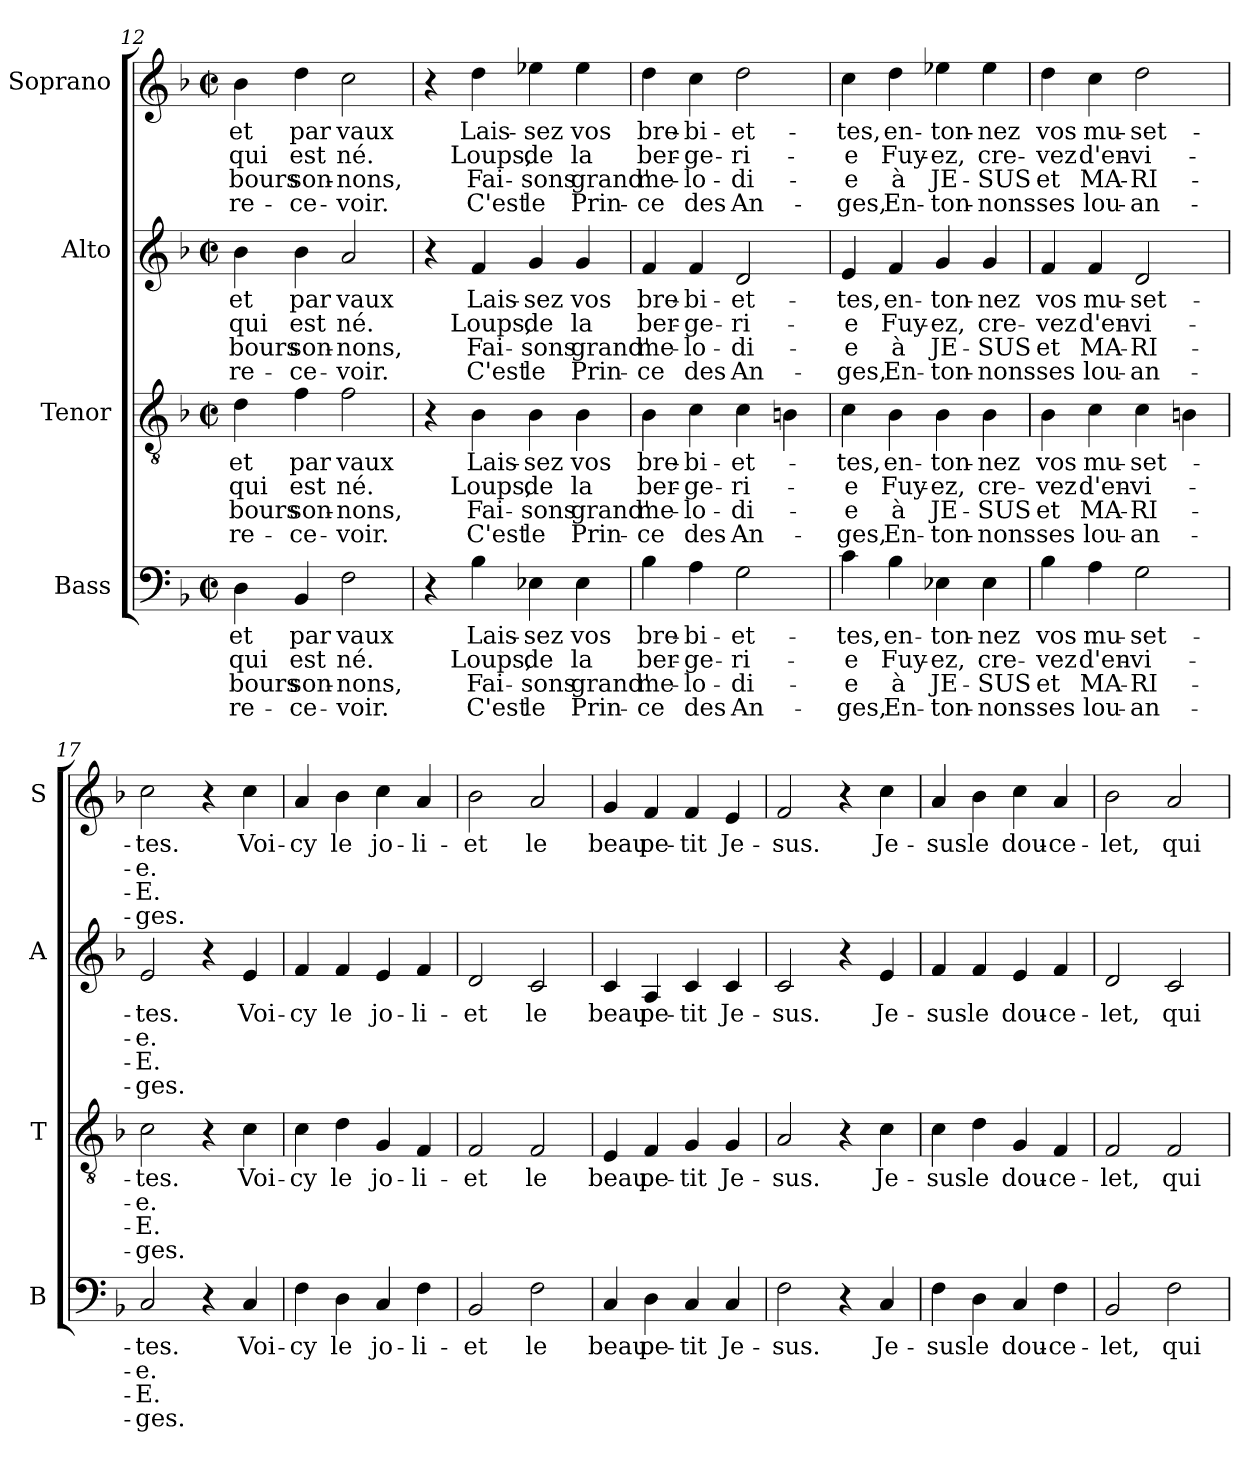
**kern	**text	**text	**text	**text	**kern	**text	**text	**text	**text	**kern	**text	**text	**text	**text	**kern	**text	**text	**text	**text
*part4	*part4	*part4	*part4	*part4	*part3	*part3	*part3	*part3	*part3	*part2	*part2	*part2	*part2	*part2	*part1	*part1	*part1	*part1	*part1
*staff4	*staff4	*staff4	*staff4	*staff4	*staff3	*staff3	*staff3	*staff3	*staff3	*staff2	*staff2	*staff2	*staff2	*staff2	*staff1	*staff1	*staff1	*staff1	*staff1
*I"Bass	*	*	*	*	*I"Tenor	*	*	*	*	*I"Alto	*	*	*	*	*I"Soprano	*	*	*	*
*I'B	*	*	*	*	*I'T	*	*	*	*	*I'A	*	*	*	*	*I'S	*	*	*	*
*clefF4	*	*	*	*	*clefGv2	*	*	*	*	*clefG2	*	*	*	*	*clefG2	*	*	*	*
*k[b-]	*	*	*	*	*k[b-]	*	*	*	*	*k[b-]	*	*	*	*	*k[b-]	*	*	*	*
*F:	*	*	*	*	*F:	*	*	*	*	*F:	*	*	*	*	*F:	*	*	*	*
*M2/2	*	*	*	*	*M2/2	*	*	*	*	*M2/2	*	*	*	*	*M2/2	*	*	*	*
*met(c|)	*	*	*	*	*met(c|)	*	*	*	*	*met(c|)	*	*	*	*	*met(c|)	*	*	*	*
=12	=12	=12	=12	=12	=12	=12	=12	=12	=12	=12	=12	=12	=12	=12	=12	=12	=12	=12	=12
!	!LO:LY:b	!LO:LY:b	!LO:LY:b	!LO:LY:b	!	!LO:LY:b	!LO:LY:b	!LO:LY:b	!LO:LY:b	!	!LO:LY:b	!LO:LY:b	!LO:LY:b	!LO:LY:b	!	!LO:LY:b	!LO:LY:b	!LO:LY:b	!LO:LY:b
4D\	et	qui	-bours	re-	4d\	et	qui	-bours	re-	4b-\	et	qui	-bours	re-	4b-\	et	qui	-bours	re-
!	!LO:LY:b	!LO:LY:b	!LO:LY:b	!LO:LY:b	!	!LO:LY:b	!LO:LY:b	!LO:LY:b	!LO:LY:b	!	!LO:LY:b	!LO:LY:b	!LO:LY:b	!LO:LY:b	!	!LO:LY:b	!LO:LY:b	!LO:LY:b	!LO:LY:b
4BB-/	par	est	son-	-ce-	4f\	par	est	son-	-ce-	4b-\	par	est	son-	-ce-	4dd\	par	est	son-	-ce-
!	!LO:LY:b	!LO:LY:b	!LO:LY:b	!LO:LY:b	!	!LO:LY:b	!LO:LY:b	!LO:LY:b	!LO:LY:b	!	!LO:LY:b	!LO:LY:b	!LO:LY:b	!LO:LY:b	!	!LO:LY:b	!LO:LY:b	!LO:LY:b	!LO:LY:b
2F\	vaux	né.	-nons,	-voir.	2f\	vaux	né.	-nons,	-voir.	2a/	vaux	né.	-nons,	-voir.	2cc\	vaux	né.	-nons,	-voir.
=13	=13	=13	=13	=13	=13	=13	=13	=13	=13	=13	=13	=13	=13	=13	=13	=13	=13	=13	=13
4r	.	.	.	.	4rA	.	.	.	.	4r	.	.	.	.	4r	.	.	.	.
!	!LO:LY:b	!LO:LY:b	!LO:LY:b	!LO:LY:b	!	!LO:LY:b	!LO:LY:b	!LO:LY:b	!LO:LY:b	!	!LO:LY:b	!LO:LY:b	!LO:LY:b	!LO:LY:b	!	!LO:LY:b	!LO:LY:b	!LO:LY:b	!LO:LY:b
4B-\	Lais-	Loups,	Fai-	C'est	4B-\	Lais-	Loups,	Fai-	C'est	4f/	Lais-	Loups,	Fai-	C'est	4dd\	Lais-	Loups,	Fai-	C'est
!	!LO:LY:b	!LO:LY:b	!LO:LY:b	!LO:LY:b	!	!LO:LY:b	!LO:LY:b	!LO:LY:b	!LO:LY:b	!	!LO:LY:b	!LO:LY:b	!LO:LY:b	!LO:LY:b	!	!LO:LY:b	!LO:LY:b	!LO:LY:b	!LO:LY:b
4E-X\	-sez	de	-sons	le	4B-\	-sez	de	-sons	le	4g/	-sez	de	-sons	le	4ee-X\	-sez	de	-sons	le
!	!LO:LY:b	!LO:LY:b	!LO:LY:b	!LO:LY:b	!	!LO:LY:b	!LO:LY:b	!LO:LY:b	!LO:LY:b	!	!LO:LY:b	!LO:LY:b	!LO:LY:b	!LO:LY:b	!	!LO:LY:b	!LO:LY:b	!LO:LY:b	!LO:LY:b
4E-\	vos	la	grand'	Prin-	4B-\	vos	la	grand'	Prin-	4g/	vos	la	grand'	Prin-	4ee-\	vos	la	grand'	Prin-
=14	=14	=14	=14	=14	=14	=14	=14	=14	=14	=14	=14	=14	=14	=14	=14	=14	=14	=14	=14
!	!LO:LY:b	!LO:LY:b	!LO:LY:b	!LO:LY:b	!	!LO:LY:b	!LO:LY:b	!LO:LY:b	!LO:LY:b	!	!LO:LY:b	!LO:LY:b	!LO:LY:b	!LO:LY:b	!	!LO:LY:b	!LO:LY:b	!LO:LY:b	!LO:LY:b
4B-\	bre-	ber-	me-	-ce	4B-\	bre-	ber-	me-	-ce	4f/	bre-	ber-	me-	-ce	4dd\	bre-	ber-	me-	-ce
!	!LO:LY:b	!LO:LY:b	!LO:LY:b	!LO:LY:b	!	!LO:LY:b	!LO:LY:b	!LO:LY:b	!LO:LY:b	!	!LO:LY:b	!LO:LY:b	!LO:LY:b	!LO:LY:b	!	!LO:LY:b	!LO:LY:b	!LO:LY:b	!LO:LY:b
4A\	-bi-	-ge-	-lo-	des	4c\	-bi-	-ge-	-lo-	des	4f/	-bi-	-ge-	-lo-	des	4cc\	-bi-	-ge-	-lo-	des
!	!LO:LY:b	!LO:LY:b	!LO:LY:b	!LO:LY:b	!	!LO:LY:b	!LO:LY:b	!LO:LY:b	!LO:LY:b	!	!LO:LY:b	!LO:LY:b	!LO:LY:b	!LO:LY:b	!	!LO:LY:b	!LO:LY:b	!LO:LY:b	!LO:LY:b
2G\	-et-	-ri-	-di-	An-	4c\	-et-	-ri-	-di-	An-	2d/	-et-	-ri-	-di-	An-	2dd\	-et-	-ri-	-di-	An-
.	.	.	.	.	4Bn\	.	.	.	.	.	.	.	.	.	.	.	.	.	.
=15	=15	=15	=15	=15	=15	=15	=15	=15	=15	=15	=15	=15	=15	=15	=15	=15	=15	=15	=15
!	!LO:LY:b	!LO:LY:b	!LO:LY:b	!LO:LY:b	!	!LO:LY:b	!LO:LY:b	!LO:LY:b	!LO:LY:b	!	!LO:LY:b	!LO:LY:b	!LO:LY:b	!LO:LY:b	!	!LO:LY:b	!LO:LY:b	!LO:LY:b	!LO:LY:b
4c\	-tes,	-e	-e	-ges,	4c\	-tes,	-e	-e	-ges,	4e/	-tes,	-e	-e	-ges,	4cc\	-tes,	-e	-e	-ges,
!	!LO:LY:b	!LO:LY:b	!LO:LY:b	!LO:LY:b	!	!LO:LY:b	!LO:LY:b	!LO:LY:b	!LO:LY:b	!	!LO:LY:b	!LO:LY:b	!LO:LY:b	!LO:LY:b	!	!LO:LY:b	!LO:LY:b	!LO:LY:b	!LO:LY:b
4B-\	en-	Fuy-	à	En-	4B-\	en-	Fuy-	à	En-	4f/	en-	Fuy-	à	En-	4dd\	en-	Fuy-	à	En-
!	!LO:LY:b	!LO:LY:b	!LO:LY:b	!LO:LY:b	!	!LO:LY:b	!LO:LY:b	!LO:LY:b	!LO:LY:b	!	!LO:LY:b	!LO:LY:b	!LO:LY:b	!LO:LY:b	!	!LO:LY:b	!LO:LY:b	!LO:LY:b	!LO:LY:b
4E-X\	-ton-	-ez,	JE-	-ton-	4B-\	-ton-	-ez,	JE-	-ton-	4g/	-ton-	-ez,	JE-	-ton-	4ee-X\	-ton-	-ez,	JE-	-ton-
!	!LO:LY:b	!LO:LY:b	!LO:LY:b	!LO:LY:b	!	!LO:LY:b	!LO:LY:b	!LO:LY:b	!LO:LY:b	!	!LO:LY:b	!LO:LY:b	!LO:LY:b	!LO:LY:b	!	!LO:LY:b	!LO:LY:b	!LO:LY:b	!LO:LY:b
4E-\	-nez	cre-	-SUS	-nons	4B-\	-nez	cre-	-SUS	-nons	4g/	-nez	cre-	-SUS	-nons	4ee-\	-nez	cre-	-SUS	-nons
=16	=16	=16	=16	=16	=16	=16	=16	=16	=16	=16	=16	=16	=16	=16	=16	=16	=16	=16	=16
!	!LO:LY:b	!LO:LY:b	!LO:LY:b	!LO:LY:b	!	!LO:LY:b	!LO:LY:b	!LO:LY:b	!LO:LY:b	!	!LO:LY:b	!LO:LY:b	!LO:LY:b	!LO:LY:b	!	!LO:LY:b	!LO:LY:b	!LO:LY:b	!LO:LY:b
4B-\	vos	-vez	et	ses	4B-\	vos	-vez	et	ses	4f/	vos	-vez	et	ses	4dd\	vos	-vez	et	ses
!	!LO:LY:b	!LO:LY:b	!LO:LY:b	!LO:LY:b	!	!LO:LY:b	!LO:LY:b	!LO:LY:b	!LO:LY:b	!	!LO:LY:b	!LO:LY:b	!LO:LY:b	!LO:LY:b	!	!LO:LY:b	!LO:LY:b	!LO:LY:b	!LO:LY:b
4A\	mu-	d'en-	MA-	lou-	4c\	mu-	d'en-	MA-	lou-	4f/	mu-	d'en-	MA-	lou-	4cc\	mu-	d'en-	MA-	lou-
!	!LO:LY:b	!LO:LY:b	!LO:LY:b	!LO:LY:b	!	!LO:LY:b	!LO:LY:b	!LO:LY:b	!LO:LY:b	!	!LO:LY:b	!LO:LY:b	!LO:LY:b	!LO:LY:b	!	!LO:LY:b	!LO:LY:b	!LO:LY:b	!LO:LY:b
2G\	-set-	-vi-	-RI-	-an-	4c\	-set-	-vi-	-RI-	-an-	2d/	-set-	-vi-	-RI-	-an-	2dd\	-set-	-vi-	-RI-	-an-
.	.	.	.	.	4Bn\	.	.	.	.	.	.	.	.	.	.	.	.	.	.
!!LO:LB:g=z
=17	=17	=17	=17	=17	=17	=17	=17	=17	=17	=17	=17	=17	=17	=17	=17	=17	=17	=17	=17
!	!LO:LY:b	!LO:LY:b	!LO:LY:b	!LO:LY:b	!	!LO:LY:b	!LO:LY:b	!LO:LY:b	!LO:LY:b	!	!LO:LY:b	!LO:LY:b	!LO:LY:b	!LO:LY:b	!	!LO:LY:b	!LO:LY:b	!LO:LY:b	!LO:LY:b
2C/	-tes.	-e.	-E.	-ges.	2c\	-tes.	-e.	-E.	-ges.	2e/	-tes.	-e.	-E.	-ges.	2cc\	-tes.	-e.	-E.	-ges.
4r	.	.	.	.	4r	.	.	.	.	4r	.	.	.	.	4r	.	.	.	.
!	!LO:LY:b	!	!	!	!	!LO:LY:b	!	!	!	!	!LO:LY:b	!	!	!	!	!LO:LY:b	!	!	!
4C/	Voi-	.	.	.	4c\	Voi-	.	.	.	4e/	Voi-	.	.	.	4cc\	Voi-	.	.	.
=18	=18	=18	=18	=18	=18	=18	=18	=18	=18	=18	=18	=18	=18	=18	=18	=18	=18	=18	=18
!	!LO:LY:b	!	!	!	!	!LO:LY:b	!	!	!	!	!LO:LY:b	!	!	!	!	!LO:LY:b	!	!	!
4F\	-cy	.	.	.	4c\	-cy	.	.	.	4f/	-cy	.	.	.	4a/	-cy	.	.	.
!	!LO:LY:b	!	!	!	!	!LO:LY:b	!	!	!	!	!LO:LY:b	!	!	!	!	!LO:LY:b	!	!	!
4D\	le	.	.	.	4d\	le	.	.	.	4f/	le	.	.	.	4b-\	le	.	.	.
!	!LO:LY:b	!	!	!	!	!LO:LY:b	!	!	!	!	!LO:LY:b	!	!	!	!	!LO:LY:b	!	!	!
4C/	jo-	.	.	.	4G/	jo-	.	.	.	4e/	jo-	.	.	.	4cc\	jo-	.	.	.
!	!LO:LY:b	!	!	!	!	!LO:LY:b	!	!	!	!	!LO:LY:b	!	!	!	!	!LO:LY:b	!	!	!
4F\	-li-	.	.	.	4F/	-li-	.	.	.	4f/	-li-	.	.	.	4a/	-li-	.	.	.
=19	=19	=19	=19	=19	=19	=19	=19	=19	=19	=19	=19	=19	=19	=19	=19	=19	=19	=19	=19
!	!LO:LY:b	!	!	!	!	!LO:LY:b	!	!	!	!	!LO:LY:b	!	!	!	!	!LO:LY:b	!	!	!
2BB-/	-et	.	.	.	2F/	-et	.	.	.	2d/	-et	.	.	.	2b-\	-et	.	.	.
!	!LO:LY:b	!	!	!	!	!LO:LY:b	!	!	!	!	!LO:LY:b	!	!	!	!	!LO:LY:b	!	!	!
2F\	le	.	.	.	2F/	le	.	.	.	2c/	le	.	.	.	2a/	le	.	.	.
=20	=20	=20	=20	=20	=20	=20	=20	=20	=20	=20	=20	=20	=20	=20	=20	=20	=20	=20	=20
!	!LO:LY:b	!	!	!	!	!LO:LY:b	!	!	!	!	!LO:LY:b	!	!	!	!	!LO:LY:b	!	!	!
4C/	beau	.	.	.	4E/	beau	.	.	.	4c/	beau	.	.	.	4g/	beau	.	.	.
!	!LO:LY:b	!	!	!	!	!LO:LY:b	!	!	!	!	!LO:LY:b	!	!	!	!	!LO:LY:b	!	!	!
4D\	pe-	.	.	.	4F/	pe-	.	.	.	4A/	pe-	.	.	.	4f/	pe-	.	.	.
!	!LO:LY:b	!	!	!	!	!LO:LY:b	!	!	!	!	!LO:LY:b	!	!	!	!	!LO:LY:b	!	!	!
4C/	-tit	.	.	.	4G/	-tit	.	.	.	4c/	-tit	.	.	.	4f/	-tit	.	.	.
!	!LO:LY:b	!	!	!	!	!LO:LY:b	!	!	!	!	!LO:LY:b	!	!	!	!	!LO:LY:b	!	!	!
4C/	Je-	.	.	.	4G/	Je-	.	.	.	4c/	Je-	.	.	.	4e/	Je-	.	.	.
=21	=21	=21	=21	=21	=21	=21	=21	=21	=21	=21	=21	=21	=21	=21	=21	=21	=21	=21	=21
!	!LO:LY:b	!	!	!	!	!LO:LY:b	!	!	!	!	!LO:LY:b	!	!	!	!	!LO:LY:b	!	!	!
2F\	-sus.	.	.	.	2A/	-sus.	.	.	.	2c/	-sus.	.	.	.	2f/	-sus.	.	.	.
4r	.	.	.	.	4r	.	.	.	.	4r	.	.	.	.	4r	.	.	.	.
!	!LO:LY:b	!	!	!	!	!LO:LY:b	!	!	!	!	!LO:LY:b	!	!	!	!	!LO:LY:b	!	!	!
4C/	Je-	.	.	.	4c\	Je-	.	.	.	4e/	Je-	.	.	.	4cc\	Je-	.	.	.
=22	=22	=22	=22	=22	=22	=22	=22	=22	=22	=22	=22	=22	=22	=22	=22	=22	=22	=22	=22
!	!LO:LY:b	!	!	!	!	!LO:LY:b	!	!	!	!	!LO:LY:b	!	!	!	!	!LO:LY:b	!	!	!
4F\	-sus	.	.	.	4c\	-sus	.	.	.	4f/	-sus	.	.	.	4a/	-sus	.	.	.
!	!LO:LY:b	!	!	!	!	!LO:LY:b	!	!	!	!	!LO:LY:b	!	!	!	!	!LO:LY:b	!	!	!
4D\	le	.	.	.	4d\	le	.	.	.	4f/	le	.	.	.	4b-\	le	.	.	.
!	!LO:LY:b	!	!	!	!	!LO:LY:b	!	!	!	!	!LO:LY:b	!	!	!	!	!LO:LY:b	!	!	!
4C/	dou-	.	.	.	4G/	dou-	.	.	.	4e/	dou-	.	.	.	4cc\	dou-	.	.	.
!	!LO:LY:b	!	!	!	!	!LO:LY:b	!	!	!	!	!LO:LY:b	!	!	!	!	!LO:LY:b	!	!	!
4F\	-ce-	.	.	.	4F/	-ce-	.	.	.	4f/	-ce-	.	.	.	4a/	-ce-	.	.	.
!!LO:PB:g=z
=23	=23	=23	=23	=23	=23	=23	=23	=23	=23	=23	=23	=23	=23	=23	=23	=23	=23	=23	=23
!	!LO:LY:b	!	!	!	!	!LO:LY:b	!	!	!	!	!LO:LY:b	!	!	!	!	!LO:LY:b	!	!	!
2BB-/	-let,	.	.	.	2F/	-let,	.	.	.	2d/	-let,	.	.	.	2b-\	-let,	.	.	.
!	!LO:LY:b	!	!	!	!	!LO:LY:b	!	!	!	!	!LO:LY:b	!	!	!	!	!LO:LY:b	!	!	!
2F\	qui	.	.	.	2F/	qui	.	.	.	2c/	qui	.	.	.	2a/	qui	.	.	.
=	=	=	=	=	=	=	=	=	=	=	=	=	=	=	=	=	=	=	=
*-	*-	*-	*-	*-	*-	*-	*-	*-	*-	*-	*-	*-	*-	*-	*-	*-	*-	*-	*-
